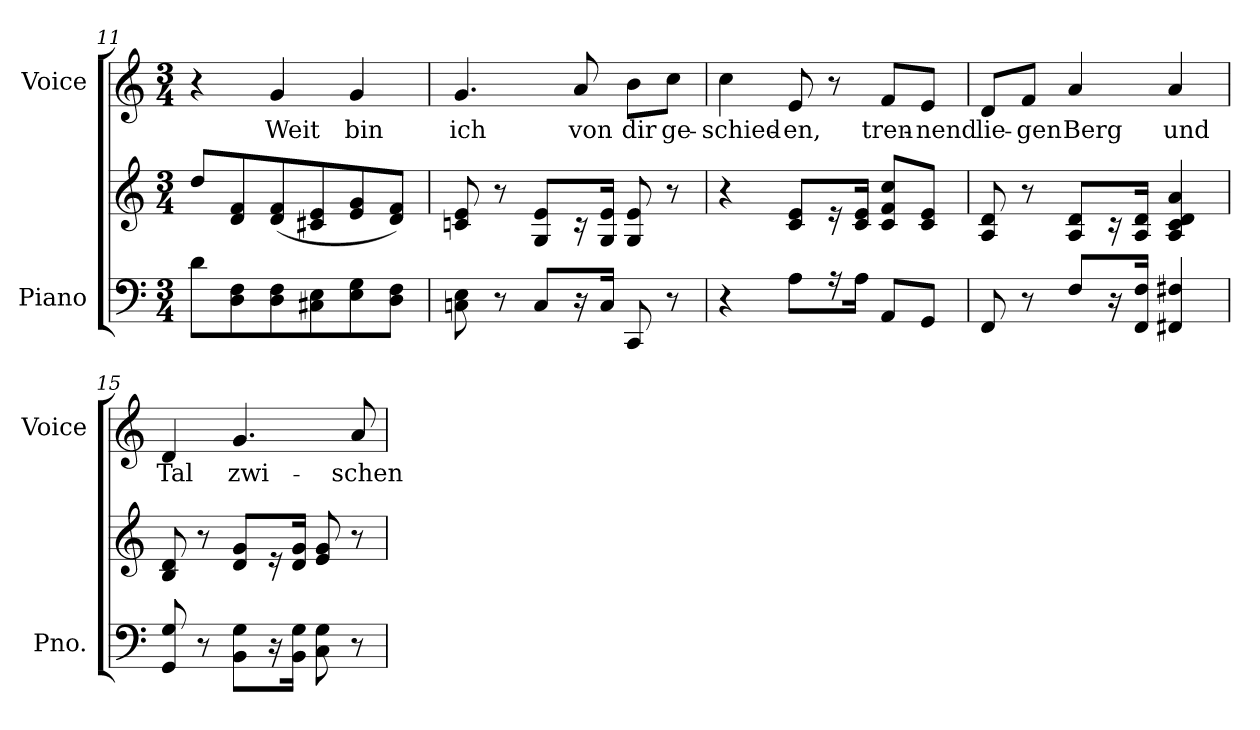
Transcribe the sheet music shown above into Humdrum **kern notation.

**kern	**kern	**kern	**text
*part2	*part2	*part1	*part1
*staff3	*staff2	*staff1	*staff1
*I"Piano	*	*I"Voice	*
*I'Pno.	*	*I'Voice	*
*clefF4	*clefG2	*clefG2	*
*k[]	*k[]	*k[]	*
*C:	*C:	*C:	*
*M3/4	*M3/4	*M3/4	*
=11	=11	=11	=11
8di\L	8ddi/L	4r	.
8Di\ 8Fi	8di/ 8fi	.	.
!	!	!	!LO:LY:b:color=#000000
8Di\ 8Fi	(8di/ 8fi	4gi/	Weit
8C#Xi\ 8Ei	8c#Xi/ 8ei	.	.
!	!	!	!LO:LY:b:color=#000000
8Ei\ 8Gi	8ei/ 8gi	4gi/	bin
8Di\ 8FiJ	8di/ 8fiJ)	.	.
=12	=12	=12	=12
!	!	!	!LO:LY:b:color=#000000
8Cni\ 8Ei	8cni/ 8ei	4.gi/	ich
8r	8r	.	.
8Ci/L	8Gi/ 8eiL	.	.
!	!	!	!LO:LY:b:color=#000000
16r	16r	8ai/	von
16Ci/Jk	16Gi/ 16eiJk	.	.
!	!	!	!LO:LY:b:color=#000000
8CCi/	8Gi/ 8ei	8bi\L	dir
!	!	!	!LO:LY:b:color=#000000
8r	8r	8cci\J	ge-
=13	=13	=13	=13
!	!	!	!LO:LY:b:color=#000000
4r	4r	4cci\	-schied-
!	!	!	!LO:LY:b:color=#000000
8Ai\L	8ci/ 8eiL	8ei/	-en,
16r	16r	8r	.
16Ai\Jk	16ci/ 16eiJk	.	.
!	!	!	!LO:LY:b:color=#000000
8AAi/L	8ci/ 8fi 8cciL	8fi/L	tren-
!	!	!	!LO:LY:b:color=#000000
8GGi/J	8ci/ 8eiJ	8ei/J	-nend
!!LO:LB:g=z
=14	=14	=14	=14
!	!	!	!LO:LY:b:color=#000000
8FFi/	8Ai/ 8di	8di/L	lie-
!	!	!	!LO:LY:b:color=#000000
8r	8r	8fi/J	-gen
!	!	!	!LO:LY:b:color=#000000
8Fi/L	8Ai/ 8diL	4ai/	Berg
16r	16r	.	.
16FFi/ 16FiJk	16Ai/ 16diJk	.	.
!	!	!	!LO:LY:b:color=#000000
4FF#Xi/ 4F#Xi	4Ai/ 4ci 4di 4ai	4ai/	und
=15	=15	=15	=15
!	!	!	!LO:LY:b:color=#000000
8GGi/ 8Gi	8Bi/ 8di	4di/	Tal
8r	8r	.	.
!	!	!	!LO:LY:b:color=#000000
8BBi\ 8GiL	8di/ 8giL	4.gi/	zwi-
16r	16r	.	.
16BBi\ 16GiJk	16di/ 16giJk	.	.
8Ci\ 8Gi	8ei/ 8gi	.	.
!	!	!	!LO:LY:b:color=#000000
8r	8r	8ai/	-schen
=	=	=	=
*-	*-	*-	*-
